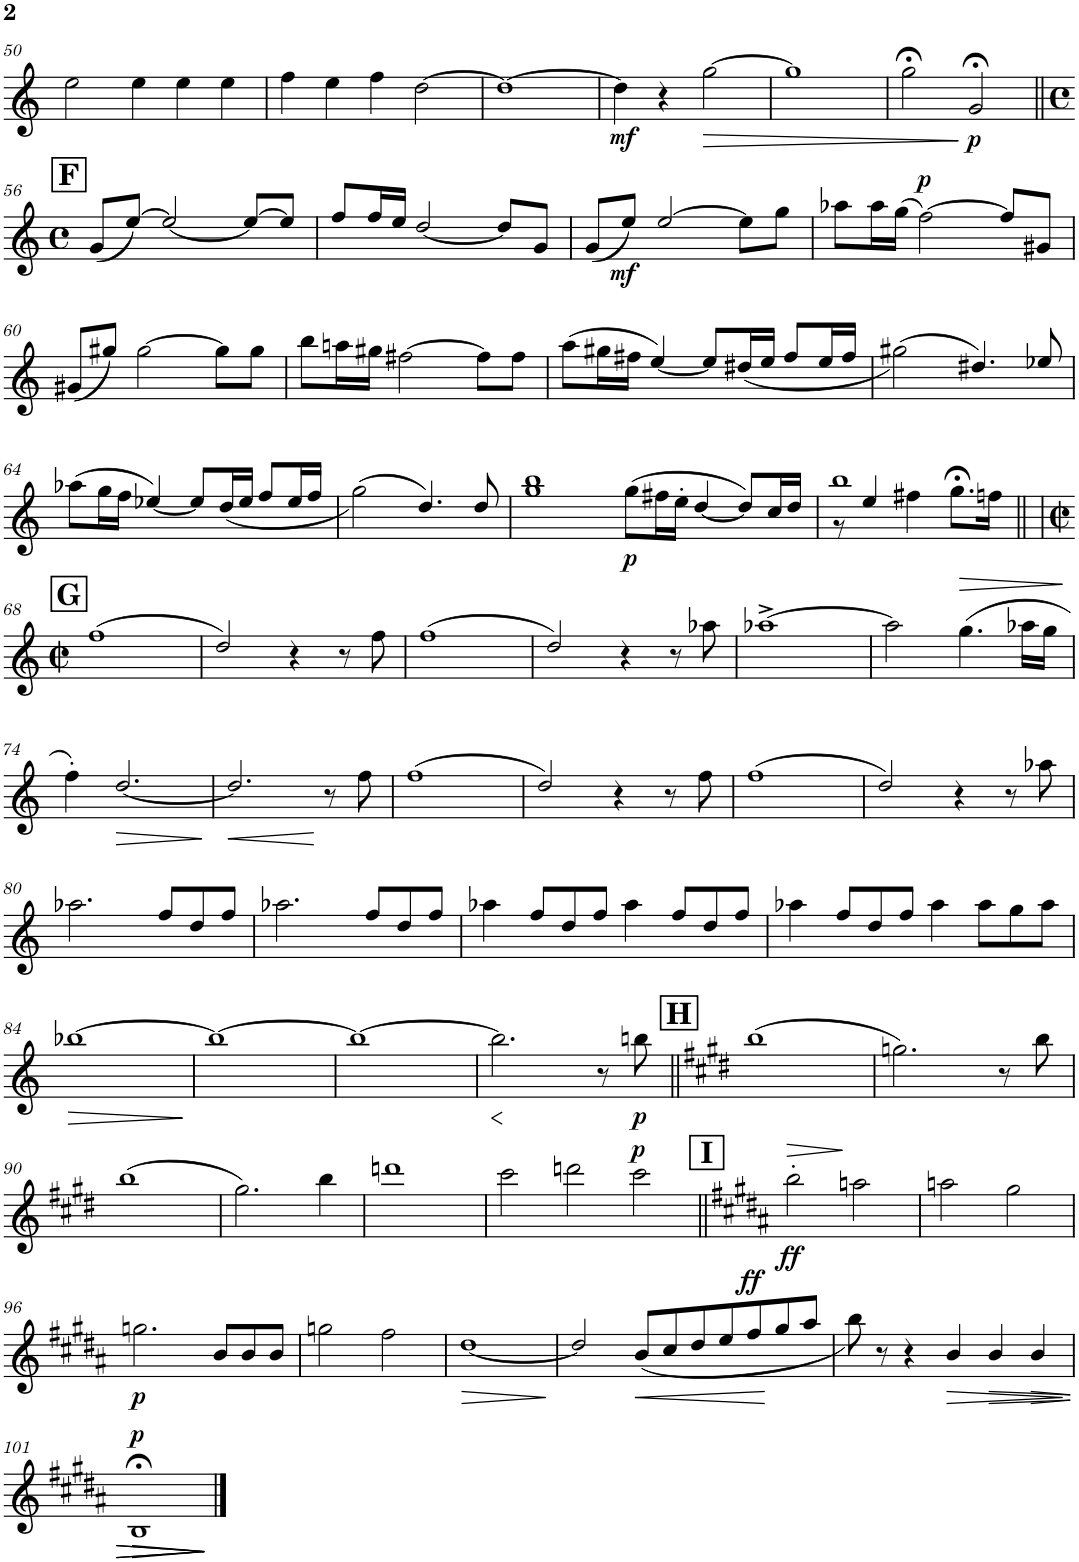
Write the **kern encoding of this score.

**kern	**dynam
*part1	*part1
*staff1	*staff1
*I"Tenor Saxophone	*
*I'T. Sax.	*
!!LO:PB:g=z
*clefG2	*
*Trd8c14	*
*k[]	*
*M2/2	*
*met(c|)	*
=50	=50
2ee\	.
4ee\	.
4ee\	.
4ee\	.
=51	=51
4ff\	.
4ee\	.
4ff\	.
[4dd\	.
=52	=52
1dd_	.
4dd\_	.
=53	=53
!	!LO:DY:b
4dd\]	mf
4r	.
!	!LO:HP:b
[>2gg\	>
=54	=54
1gg]	.
=55	=55
2gg;<\	.
!	!LO:DY:b
2g;</	p
!!LO:LB:g=z
!!LO:REH:place=s1:a:B:cj:fs=14:t=F
=56||	=56||
*M4/4	*
*met(c)	*
(<8g/L	.
[>8ee/J)	.
2ee/_	.
8ee/L_	.
8ee/J]	.
=57	=57
8ff/L	.
16ff/L	.
16ee/JJ	.
[<2dd/	.
8dd/L]	.
8g/J	.
=58	=58
(<8g/L	.
!	!LO:DY:b
8ee/J)	mf
[>2ee/	.
8ee\L]	.
8gg\J	.
=59	=59
8aa-X\L	.
16aa-\L	.
(>16gg\JJ	.
!	!LO:DY:a
[>2ff\)	p
8ff/L]	.
8g#X/J	.
!!LO:LB:g=z
=60	=60
(<8g#X/L	.
8gg#X/J)	.
[>2gg#\	.
8gg#\L]	.
8gg#\J	.
=61	=61
8bb\L	.
16aan\L	.
16gg#X\JJ	.
[>2ff#X\	.
8ff#\L]	.
8ff#\J	.
=62	=62
(>8aa\L	.
16gg#X\L	.
16ff#X\JJ	.
[<4ee/)	.
8ee/L]	.
(<16dd#X/L	.
16ee/JJ	.
8ff#/L	.
16ee/L	.
16ff#/JJ	.
=63	=63
(>2gg#X\)	.
4.dd#X/)	.
8ee-X/	.
!!LO:LB:g=z
=64	=64
(>8aa-X\L	.
16gg\L	.
16ff\JJ	.
[<4ee-X/)	.
8ee-/L]	.
(<16dd/L	.
16ee-/JJ	.
8ff/L	.
16ee-/L	.
16ff/JJ	.
=65	=65
(>2gg\)	.
4.dd/)	.
8dd/	.
=66	=66
1gg 1bb	.
!	!LO:DY:b
(>8gg\L	p
16ff#X\L	.
16ee'\JJ	.
[<4dd/	.
8dd/L])	.
16cc/L	.
16dd/JJ	.
=67||	=67||
*^	*
1bb	8r	.
.	4ee/	.
.	4ff#X\	.
.	8.gg;<\L	.
.	16ffn\Jk	.
.	8ryy	.
*v	*v	*
!!LO:LB:g=z
!!LO:REH:place=s1:a:B:cj:fs=14:t=G
=68	=68
*M2/2	*
*met(c|)	*
(>1ff	.
=69	=69
2dd/)	.
4r	.
8r	.
8ff\	.
=70	=70
(>1ff	.
=71	=71
2dd/)	.
4r	.
8r	.
8aa-X\	.
=72	=72
[>1aa-X^	.
=73	=73
2aa-\]	.
!	!LO:HP:b
(>4.gg\	>
16aa-X\LL	.
16gg\JJ	.
.	]
!!LO:LB:g=z
=74	=74
4ff'\)	.
!	!LO:HP:b
[<2.dd/	>
.	]
=75	=75
!	!LO:HP:b
2.dd/]	<
8r	]
8ff\	.
=76	=76
(>1ff	.
=77	=77
2dd/)	.
4r	.
8r	.
8ff\	.
=78	=78
(>1ff	.
=79	=79
2dd/)	.
4r	.
8r	.
8aa-X\	.
!!LO:LB:g=z
=80	=80
2.aa-X\	.
8ff/L	.
8dd/	.
8ff/J	.
=81	=81
2.aa-X\	.
8ff/L	.
8dd/	.
8ff/J	.
=82	=82
4aa-X\	.
8ff/L	.
8dd/	.
8ff/J	.
4aa-\	.
8ff/L	.
8dd/	.
8ff/J	.
=83	=83
4aa-X\	.
8ff/L	.
8dd/	.
8ff/J	.
4aa-\	.
8aa-\L	.
8gg\	.
8aa-\J	.
!!LO:LB:g=z
=84	=84
!	!LO:HP:b
[>1bb-X	>
.	[
=85	=85
1bb-_	.
=86	=86
1bb-_	.
.	]
=87	=87
!	!LO:HP:b
2.bb-\]	<
8r	.
!	!LO:DY:b
8bbn\	p
!!LO:REH:place=s1:a:B:cj:fs=14:t=H
=88||	=88||
*k[f#c#g#d#]	*
(>1bb	.
=89	=89
2.ggn\)	.
8r	.
8bb\	.
!!LO:LB:g=z
=90	=90
*k[f#c#g#d#]	*
(>1bb	.
=91	=91
2.gg#\)	.
4bb\	.
=92	=92
1dddn	.
=93	=93
2ccc#\	.
2dddn\	.
!	!LO:DY:a
2ccc#\	p
!!LO:REH:place=s1:a:B:cj:fs=14:t=I
=94||	=94||
*k[f#c#g#d#a#]	*
!	!LO:HP:b
!	!LO:DY:n=1:b
2bb'\	> ff
2aan\	[
=95	=95
2aan\	.
2gg#\	.
!!LO:LB:g=z
=96	=96
*k[f#c#g#d#a#]	*
!	!LO:DY:b
2.ggn\	p
8b/L	.
8b/	.
8b/J	.
=97	=97
2ggn\	.
2ff#\	.
=98	=98
!	!LO:HP:b
[<1dd#	>
.	]
=99	=99
2dd#/]	.
!	!LO:HP:b
(<8b/L	<
8cc#/	.
8dd#/	.
8ee/	.
!	!LO:DY:a
8ff#/	ff
8gg#/	]
8aa#/J	.
=100	=100
8bb\)	.
8r	.
4r	.
!	!LO:HP:b
4b/	>
!	!LO:HP:b
4b/	>
!	!LO:HP:b
4b/	>
.	[
!!LO:LB:g=z
=101	=101
!	!LO:DY:a
1B;<	p
.	] ] ]
==	==
*-	*-
